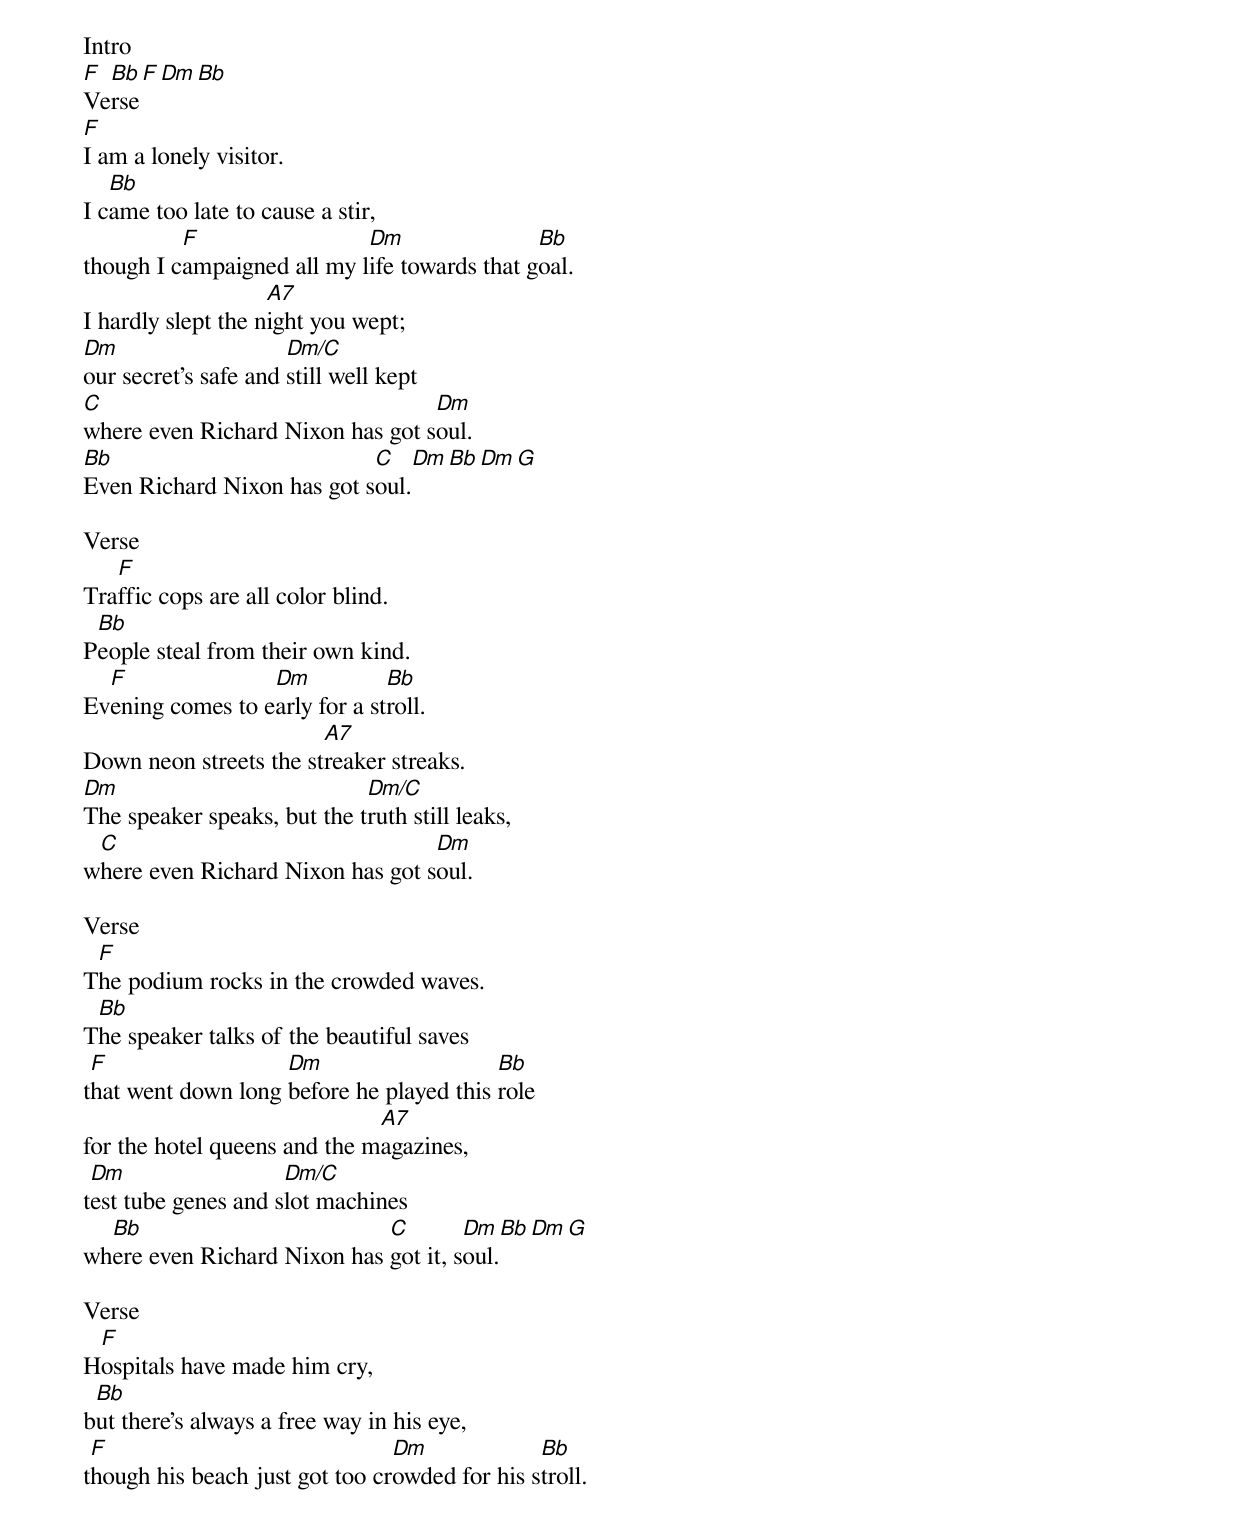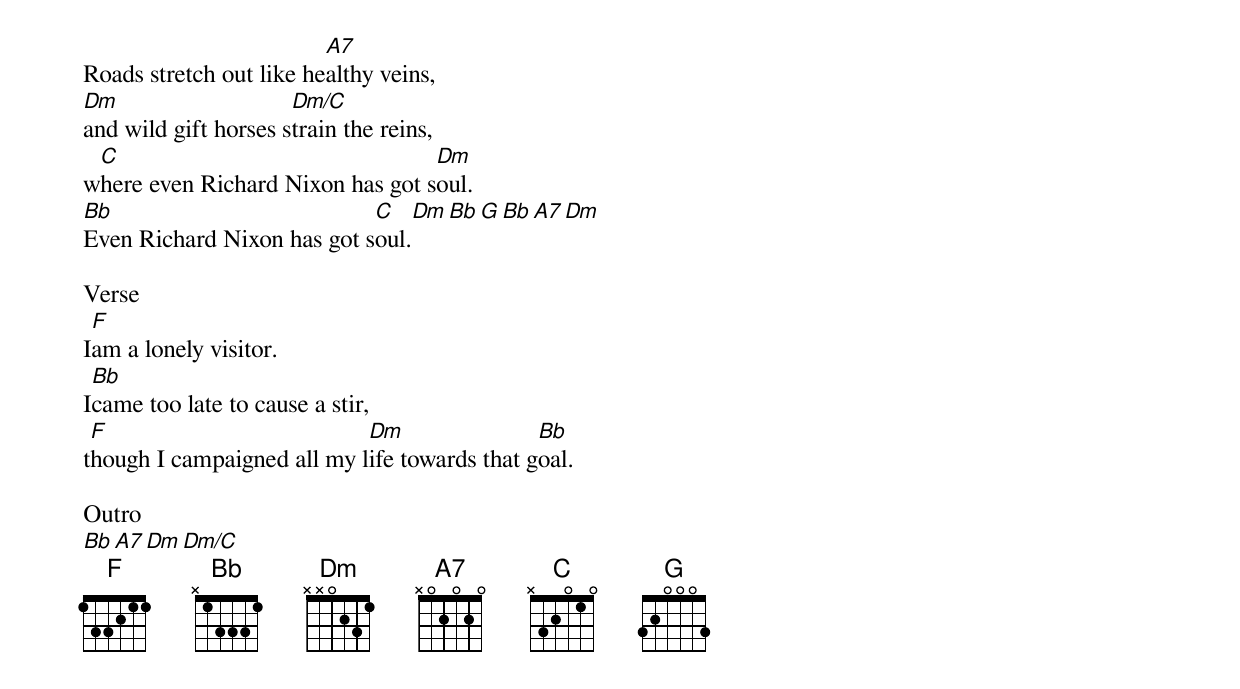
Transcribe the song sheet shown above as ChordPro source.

Intro
[F]Ve[Bb]rse[F][Dm][Bb]
[F]I am a lonely visitor.
I c[Bb]ame too late to cause a stir,
though I c[F]ampaigned all my l[Dm]ife towards that g[Bb]oal.
I hardly slept the n[A7]ight you wept;
[Dm]our secret's safe and [Dm/C]still well kept
[C]where even Richard Nixon has got s[Dm]oul.
[Bb]Even Richard Nixon has got s[C]oul.[Dm][Bb][Dm][G]

Verse
Tra[F]ffic cops are all color blind.
P[Bb]eople steal from their own kind.
Ev[F]ening comes to e[Dm]arly for a st[Bb]roll.
Down neon streets the st[A7]reaker streaks.
[Dm]The speaker speaks, but the t[Dm/C]ruth still leaks,
w[C]here even Richard Nixon has got s[Dm]oul.

Verse
T[F]he podium rocks in the crowded waves.
T[Bb]he speaker talks of the beautiful saves
t[F]hat went down long [Dm]before he played this [Bb]role
for the hotel queens and the m[A7]agazines,
t[Dm]est tube genes and s[Dm/C]lot machines
wh[Bb]ere even Richard Nixon has [C]got it, s[Dm]oul.[Bb][Dm][G]

Verse
H[F]ospitals have made him cry,
b[Bb]ut there's always a free way in his eye,
t[F]hough his beach just got too cr[Dm]owded for his s[Bb]troll.
Roads stretch out like he[A7]althy veins,
[Dm]and wild gift horses s[Dm/C]train the reins,
w[C]here even Richard Nixon has got s[Dm]oul.
[Bb]Even Richard Nixon has got s[C]oul.[Dm][Bb][G][Bb][A7][Dm]

Verse
I[F]am a lonely visitor.
I[Bb]came too late to cause a stir,
t[F]hough I campaigned all my l[Dm]ife towards that g[Bb]oal.

Outro
[Bb][A7][Dm][Dm/C]
